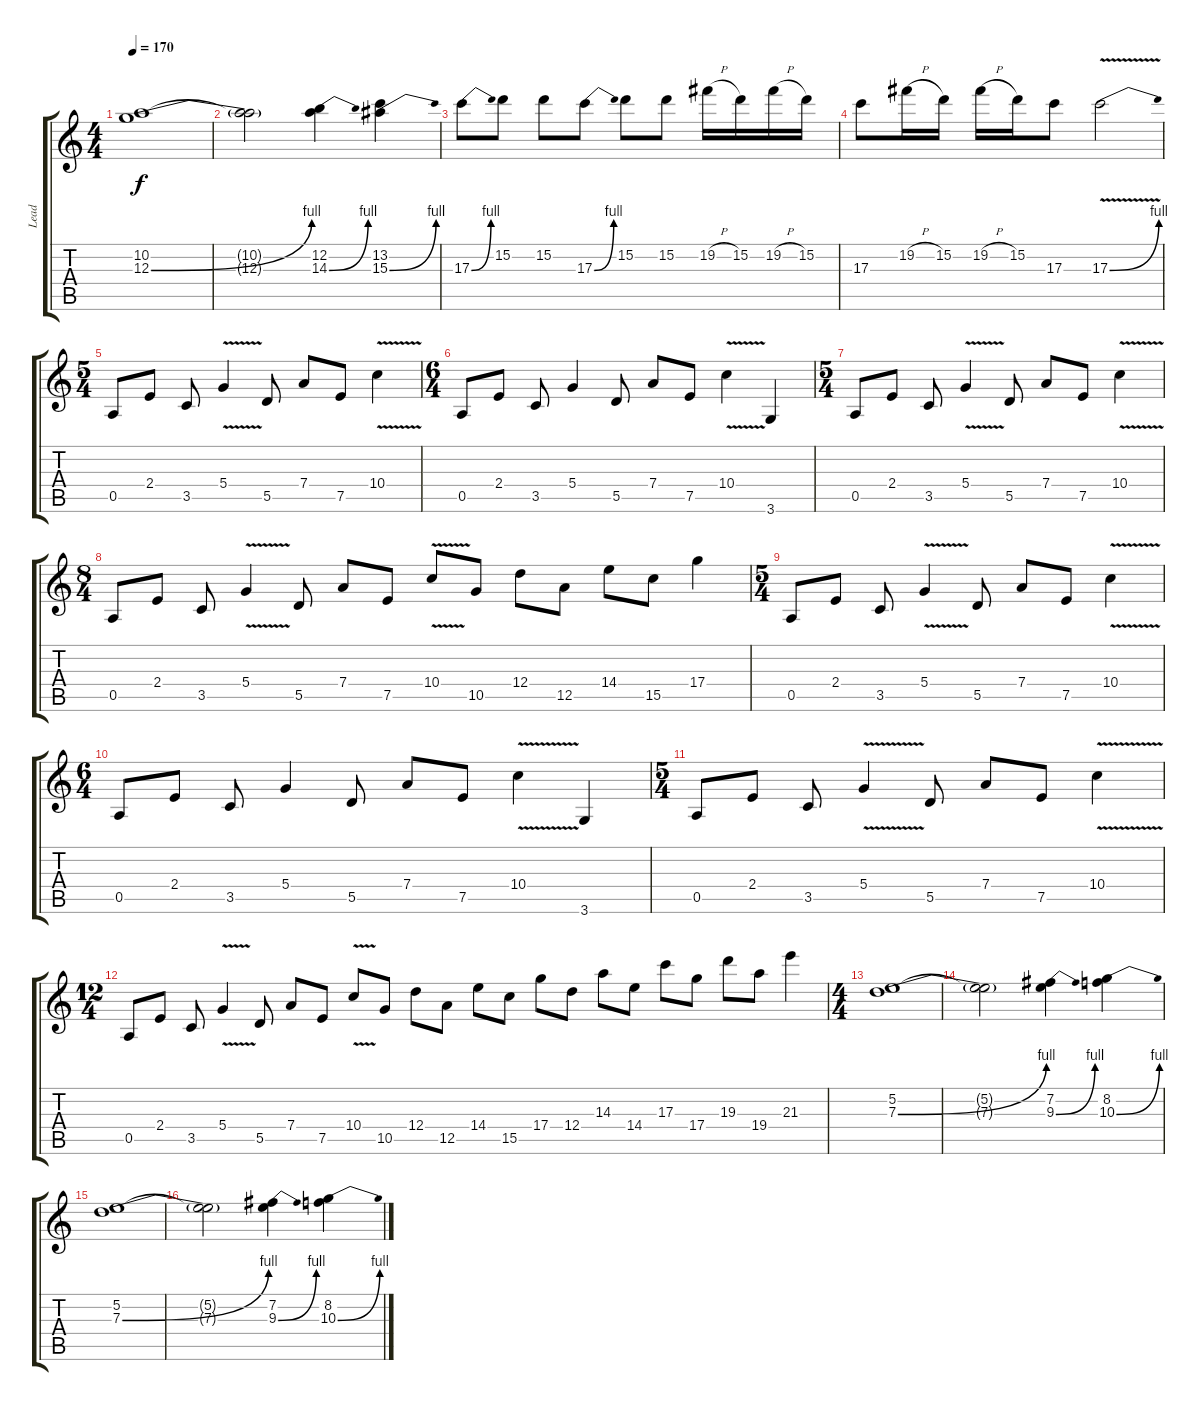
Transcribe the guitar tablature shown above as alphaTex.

\track ("Lead" "Lead") {instrument distortionguitar}
\staff {score tabs}
\tuning (E4 B3 G3 D3 A2 E2) {hide}
\ts (4 4)
\tempo 170
\clef g2
\ks c
(10.2 12.3{be (bend 0 0 60 4)}).1{dy f} |
(10.2{t} 12.3{t}).2 (12.2 14.3{be (bend 0 0 60 4)}).4 (13.2 15.3{be (bend 0 0 60 4)}).4 |
17.3{be (bend 0 0 60 4)}.8 15.2.8 15.2.8 17.3{be (bend 0 0 60 4)}.8 15.2.8 15.2.8 19.2{h}.16 15.2.16 19.2{h}.16 15.2.16 |
17.3.8 19.2{h}.16 15.2.16 19.2{h}.16 15.2.16 17.3.8 17.3{be (bend 0 0 60 4) v}.2 |
\ts (5 4)
0.5.8 2.4.8 3.5.8 5.4{v}.4 5.5.8 7.4.8 7.5.8 10.4{v}.4 |
\ts (6 4)
0.5.8 2.4.8 3.5.8 5.4.4 5.5.8 7.4.8 7.5.8 10.4{v}.4 3.6.4 |
\ts (5 4)
0.5.8 2.4.8 3.5.8 5.4{v}.4 5.5.8 7.4.8 7.5.8 10.4{v}.4 |
\ts (8 4)
0.5.8 2.4.8 3.5.8 5.4{v}.4 5.5.8 7.4.8 7.5.8 10.4{v}.8 10.5.8 12.4.8 12.5.8 14.4.8 15.5.8 17.4.4 |
\ts (5 4)
0.5.8 2.4.8 3.5.8 5.4{v}.4 5.5.8 7.4.8 7.5.8 10.4{v}.4 |
\ts (6 4)
0.5.8 2.4.8 3.5.8 5.4.4 5.5.8 7.4.8 7.5.8 10.4{v}.4 3.6.4 |
\ts (5 4)
0.5.8 2.4.8 3.5.8 5.4{v}.4 5.5.8 7.4.8 7.5.8 10.4{v}.4 |
\ts (12 4)
0.5.8 2.4.8 3.5.8 5.4{v}.4 5.5.8 7.4.8 7.5.8 10.4{v}.8 10.5.8 12.4.8 12.5.8 14.4.8 15.5.8 17.4.8 12.4.8 14.3.8 14.4.8 17.3.8 17.4.8 19.3.8 19.4.8 21.3.4 |
\ts (4 4)
(5.2 7.3{be (bend 0 0 60 4)}).1 |
(5.2{t} 7.3{t}).2 (7.2 9.3{be (bend 0 0 60 4)}).4 (8.2 10.3{be (bend 0 0 60 4)}).4 |
(5.2 7.3{be (bend 0 0 60 4)}).1 |
(5.2{t} 7.3{t}).2 (7.2 9.3{be (bend 0 0 60 4)}).4 (8.2 10.3{be (bend 0 0 60 4)}).4
